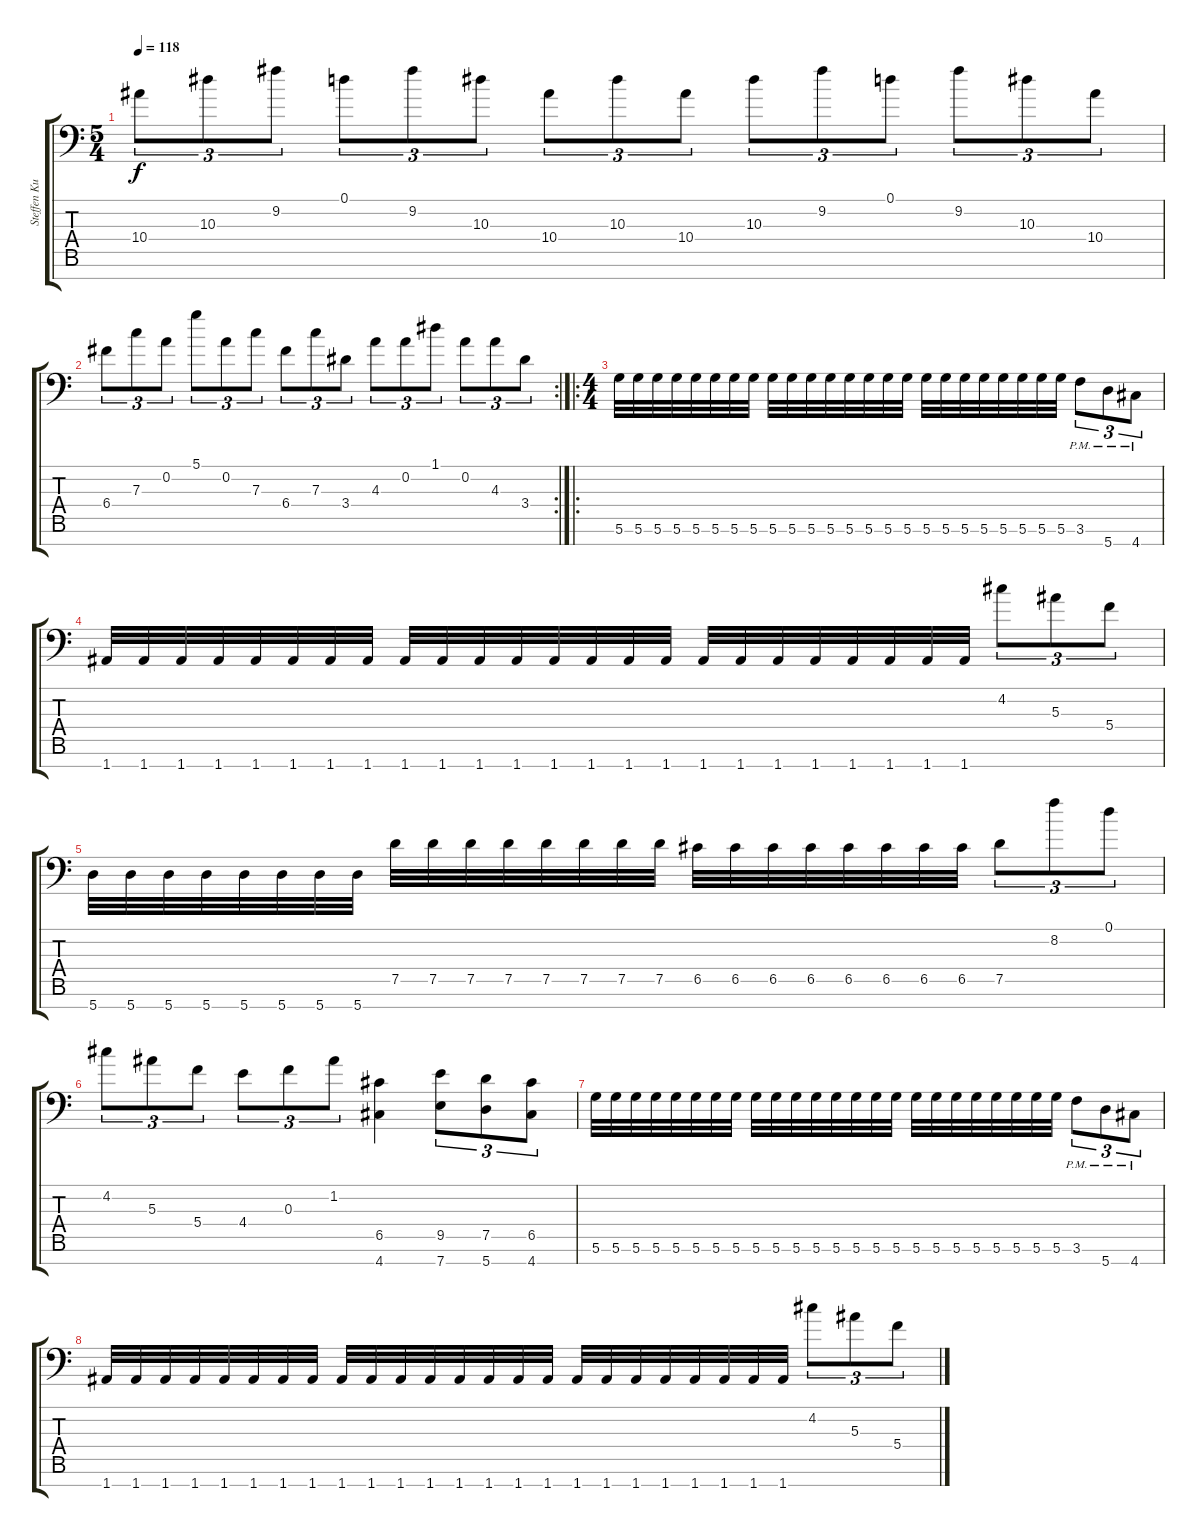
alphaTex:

\track ("Steffen Kummerer" "Steffen Ku") {instrument distortionguitar}
\staff {score tabs}
\tuning (D4 A3 F3 C3 G2 D2 A1) {hide}
\ts (5 4)
\tempo 118
\clef f4
\ks c
10.4.8{tu (3 2) dy f} 10.3.8{tu (3 2)} 9.2.8{tu (3 2)} 0.1.8{tu (3 2)} 9.2.8{tu (3 2)} 10.3.8{tu (3 2)} 10.4.8{tu (3 2)} 10.3.8{tu (3 2)} 10.4.8{tu (3 2)} 10.3.8{tu (3 2)} 9.2.8{tu (3 2)} 0.1.8{tu (3 2)} 9.2.8{tu (3 2)} 10.3.8{tu (3 2)} 10.4.8{tu (3 2)} |
\rc 2
6.4.8{tu (3 2)} 7.3.8{tu (3 2)} 0.2.8{tu (3 2)} 5.1.8{tu (3 2)} 0.2.8{tu (3 2)} 7.3.8{tu (3 2)} 6.4.8{tu (3 2)} 7.3.8{tu (3 2)} 3.4.8{tu (3 2)} 4.3.8{tu (3 2)} 0.2.8{tu (3 2)} 1.1.8{tu (3 2)} 0.2.8{tu (3 2)} 4.3.8{tu (3 2)} 3.4.8{tu (3 2)} |
\ro
\ts (4 4)
5.6.32 5.6.32 5.6.32 5.6.32 5.6.32 5.6.32 5.6.32 5.6.32 5.6.32 5.6.32 5.6.32 5.6.32 5.6.32 5.6.32 5.6.32 5.6.32 5.6.32 5.6.32 5.6.32 5.6.32 5.6.32 5.6.32 5.6.32 5.6.32 3.6{pm}.8{tu (3 2)} 5.7{pm}.8{tu (3 2)} 4.7{pm}.8{tu (3 2)} |
1.7.32 1.7.32 1.7.32 1.7.32 1.7.32 1.7.32 1.7.32 1.7.32 1.7.32 1.7.32 1.7.32 1.7.32 1.7.32 1.7.32 1.7.32 1.7.32 1.7.32 1.7.32 1.7.32 1.7.32 1.7.32 1.7.32 1.7.32 1.7.32 4.2.8{tu (3 2)} 5.3.8{tu (3 2)} 5.4.8{tu (3 2)} |
5.7.32 5.7.32 5.7.32 5.7.32 5.7.32 5.7.32 5.7.32 5.7.32 7.5.32 7.5.32 7.5.32 7.5.32 7.5.32 7.5.32 7.5.32 7.5.32 6.5.32 6.5.32 6.5.32 6.5.32 6.5.32 6.5.32 6.5.32 6.5.32 7.5.8{tu (3 2)} 8.2.8{tu (3 2)} 0.1.8{tu (3 2)} |
4.2.8{tu (3 2)} 5.3.8{tu (3 2)} 5.4.8{tu (3 2)} 4.4.8{tu (3 2)} 0.3.8{tu (3 2)} 1.2.8{tu (3 2)} (6.5 4.7).4 (9.5 7.7).8{tu (3 2)} (7.5 5.7).8{tu (3 2)} (6.5 4.7).8{tu (3 2)} |
5.6.32 5.6.32 5.6.32 5.6.32 5.6.32 5.6.32 5.6.32 5.6.32 5.6.32 5.6.32 5.6.32 5.6.32 5.6.32 5.6.32 5.6.32 5.6.32 5.6.32 5.6.32 5.6.32 5.6.32 5.6.32 5.6.32 5.6.32 5.6.32 3.6{pm}.8{tu (3 2)} 5.7{pm}.8{tu (3 2)} 4.7{pm}.8{tu (3 2)} |
1.7.32 1.7.32 1.7.32 1.7.32 1.7.32 1.7.32 1.7.32 1.7.32 1.7.32 1.7.32 1.7.32 1.7.32 1.7.32 1.7.32 1.7.32 1.7.32 1.7.32 1.7.32 1.7.32 1.7.32 1.7.32 1.7.32 1.7.32 1.7.32 4.2.8{tu (3 2)} 5.3.8{tu (3 2)} 5.4.8{tu (3 2)}
